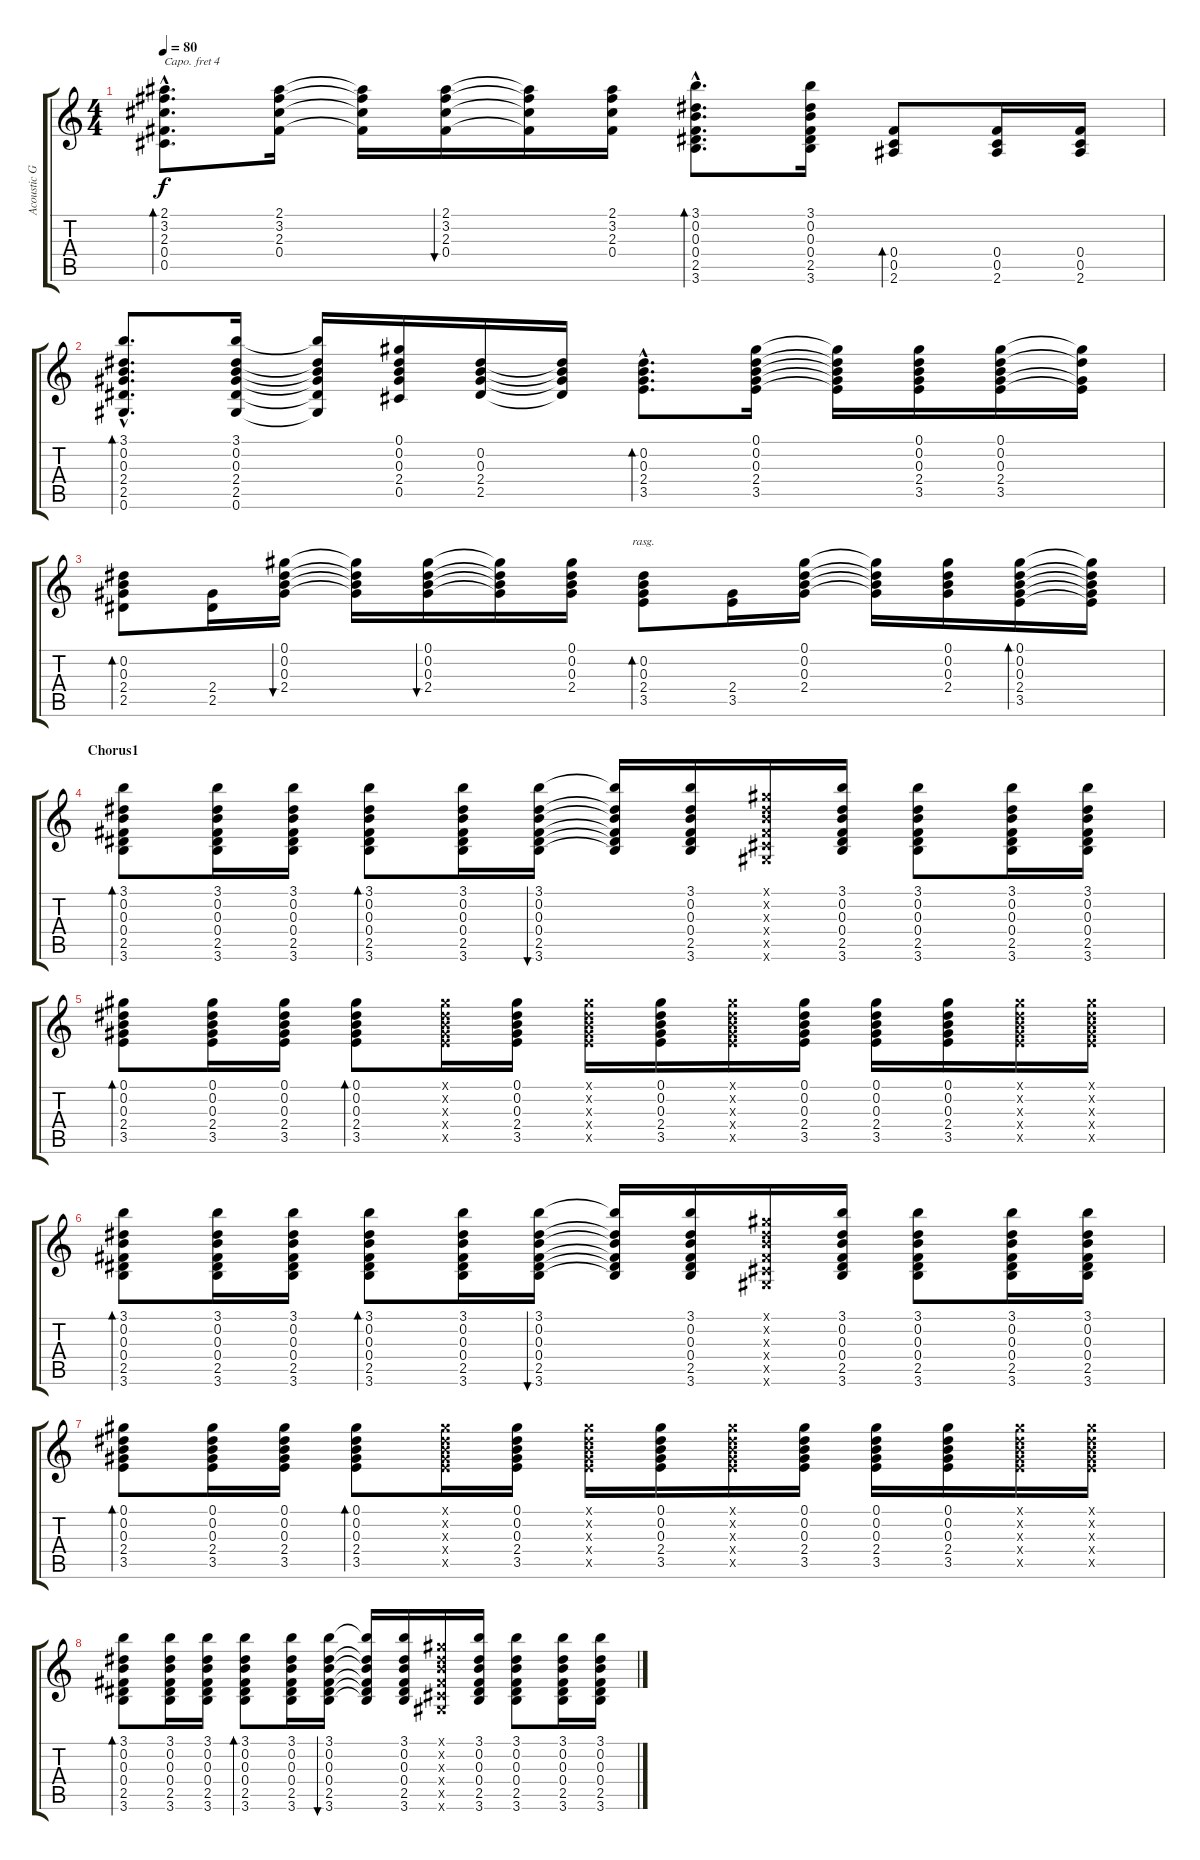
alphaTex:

\track ("Acoustic Guitar" "Acoustic G") {instrument acousticguitarsteel}
\staff {score tabs}
\capo 4
\tuning (E4 B3 G3 D3 A2 E2) {hide}
\ts (4 4)
\tempo 80
\clef g2
\ks c
(2.1{hac} 3.2{hac} 2.3{hac} 0.4{hac} 0.5{hac}).8{d bd 60 dy f} (2.1 3.2 2.3 0.4).16 (2.1{t} 3.2{t} 2.3{t} 0.4{t}).16 (2.1 3.2 2.3 0.4).16{bu 60} (2.1{t} 3.2{t} 2.3{t} 0.4{t}).16 (2.1 3.2 2.3 0.4).16 (3.1{hac} 0.2{hac} 0.3{hac} 0.4{hac} 2.5{hac} 3.6{hac}).8{d bd 60} (3.1 0.2 0.3 0.4 2.5 3.6).16 (0.4 0.5 2.6).8{bd 60} (0.4 0.5 2.6).16 (0.4 0.5 2.6).16 |
(3.1{hac} 0.2{hac} 0.3{hac} 2.4{hac} 2.5{hac} 0.6{hac}).8{d bd 60} (3.1 0.2 0.3 2.4 2.5 0.6).16 (3.1{t} 0.2{t} 0.3{t} 2.4{t} 2.5{t} 0.6{t}).16 (0.1 0.2 0.3 2.4 0.5).16 (0.2 0.3 2.4 2.5).16 (0.2{t} 0.3{t} 2.4{t} 2.5{t}).16 (0.2{hac} 0.3{hac} 2.4{hac} 3.5{hac}).8{d bd 60} (0.1 0.2 0.3 2.4 3.5).16 (0.1{t} 0.2{t} 0.3{t} 2.4{t} 3.5{t}).16 (0.1 0.2 0.3 2.4 3.5).16 (0.1 0.2 0.3 2.4 3.5).16 (0.1{t} 0.2{t} 2.4{t} 3.5{t}).16 |
(0.2 0.3 2.4 2.5).8{bd 60} (2.4 2.5).16 (0.1 0.2 0.3 2.4).16{bu 60} (0.1{t} 0.2{t} 0.3{t} 2.4{t}).16 (0.1 0.2 0.3 2.4).16{bu 60} (0.1{t} 0.2{t} 0.3{t} 2.4{t}).16 (0.1 0.2 0.3 2.4).16 (0.2 0.3 2.4 3.5).8{bd 60 rasg ii} (2.4 3.5).16 (0.1 0.2 0.3 2.4).16 (0.1{t} 0.2{t} 0.3{t} 2.4{t}).16 (0.1 0.2 0.3 2.4).16 (0.1 0.2 0.3 2.4 3.5).16{bd 60} (0.1{t} 0.2{t} 0.3{t} 2.4{t} 3.5{t}).16 |
\section ("" "Chorus1")
(3.1 0.2 0.3 0.4 2.5 3.6).8{bd 30} (3.1 0.2 0.3 0.4 2.5 3.6).16 (3.1 0.2 0.3 0.4 2.5 3.6).16 (3.1 0.2 0.3 0.4 2.5 3.6).8{bd 30} (3.1 0.2 0.3 0.4 2.5 3.6).16 (3.1 0.2 0.3 0.4 2.5 3.6).16{bu 30} (3.1{t} 0.2{t} 0.3{t} 0.4{t} 2.5{t} 3.6{t}).16 (3.1 0.2 0.3 0.4 2.5 3.6).16 (0.1{x} 0.2{x} 0.3{x} 0.4{x} 0.5{x} 0.6{x}).16 (3.1 0.2 0.3 0.4 2.5 3.6).16 (3.1 0.2 0.3 0.4 2.5 3.6).8 (3.1 0.2 0.3 0.4 2.5 3.6).16 (3.1 0.2 0.3 0.4 2.5 3.6).16 |
(0.1 0.2 0.3 2.4 3.5).8{bd 30} (0.1 0.2 0.3 2.4 3.5).16 (0.1 0.2 0.3 2.4 3.5).16 (0.1 0.2 0.3 2.4 3.5).8{bd 30} (0.1{x} 0.2{x} 0.3{x} 2.4{x} 3.5{x}).16 (0.1 0.2 0.3 2.4 3.5).16 (0.1{x} 0.2{x} 0.3{x} 2.4{x} 3.5{x}).16 (0.1 0.2 0.3 2.4 3.5).16 (0.1{x} 0.2{x} 0.3{x} 2.4{x} 3.5{x}).16 (0.1 0.2 0.3 2.4 3.5).16 (0.1 0.2 0.3 2.4 3.5).16 (0.1 0.2 0.3 2.4 3.5).16 (0.1{x} 0.2{x} 0.3{x} 2.4{x} 3.5{x}).16 (0.1{x} 0.2{x} 0.3{x} 2.4{x} 3.5{x}).16 |
(3.1 0.2 0.3 0.4 2.5 3.6).8{bd 30} (3.1 0.2 0.3 0.4 2.5 3.6).16 (3.1 0.2 0.3 0.4 2.5 3.6).16 (3.1 0.2 0.3 0.4 2.5 3.6).8{bd 30} (3.1 0.2 0.3 0.4 2.5 3.6).16 (3.1 0.2 0.3 0.4 2.5 3.6).16{bu 30} (3.1{t} 0.2{t} 0.3{t} 0.4{t} 2.5{t} 3.6{t}).16 (3.1 0.2 0.3 0.4 2.5 3.6).16 (0.1{x} 0.2{x} 0.3{x} 0.4{x} 0.5{x} 0.6{x}).16 (3.1 0.2 0.3 0.4 2.5 3.6).16 (3.1 0.2 0.3 0.4 2.5 3.6).8 (3.1 0.2 0.3 0.4 2.5 3.6).16 (3.1 0.2 0.3 0.4 2.5 3.6).16 |
(0.1 0.2 0.3 2.4 3.5).8{bd 30} (0.1 0.2 0.3 2.4 3.5).16 (0.1 0.2 0.3 2.4 3.5).16 (0.1 0.2 0.3 2.4 3.5).8{bd 30} (0.1{x} 0.2{x} 0.3{x} 2.4{x} 3.5{x}).16 (0.1 0.2 0.3 2.4 3.5).16 (0.1{x} 0.2{x} 0.3{x} 2.4{x} 3.5{x}).16 (0.1 0.2 0.3 2.4 3.5).16 (0.1{x} 0.2{x} 0.3{x} 2.4{x} 3.5{x}).16 (0.1 0.2 0.3 2.4 3.5).16 (0.1 0.2 0.3 2.4 3.5).16 (0.1 0.2 0.3 2.4 3.5).16 (0.1{x} 0.2{x} 0.3{x} 2.4{x} 3.5{x}).16 (0.1{x} 0.2{x} 0.3{x} 2.4{x} 3.5{x}).16 |
(3.1 0.2 0.3 0.4 2.5 3.6).8{bd 30} (3.1 0.2 0.3 0.4 2.5 3.6).16 (3.1 0.2 0.3 0.4 2.5 3.6).16 (3.1 0.2 0.3 0.4 2.5 3.6).8{bd 30} (3.1 0.2 0.3 0.4 2.5 3.6).16 (3.1 0.2 0.3 0.4 2.5 3.6).16{bu 30} (3.1{t} 0.2{t} 0.3{t} 0.4{t} 2.5{t} 3.6{t}).16 (3.1 0.2 0.3 0.4 2.5 3.6).16 (0.1{x} 0.2{x} 0.3{x} 0.4{x} 0.5{x} 0.6{x}).16 (3.1 0.2 0.3 0.4 2.5 3.6).16 (3.1 0.2 0.3 0.4 2.5 3.6).8 (3.1 0.2 0.3 0.4 2.5 3.6).16 (3.1 0.2 0.3 0.4 2.5 3.6).16
